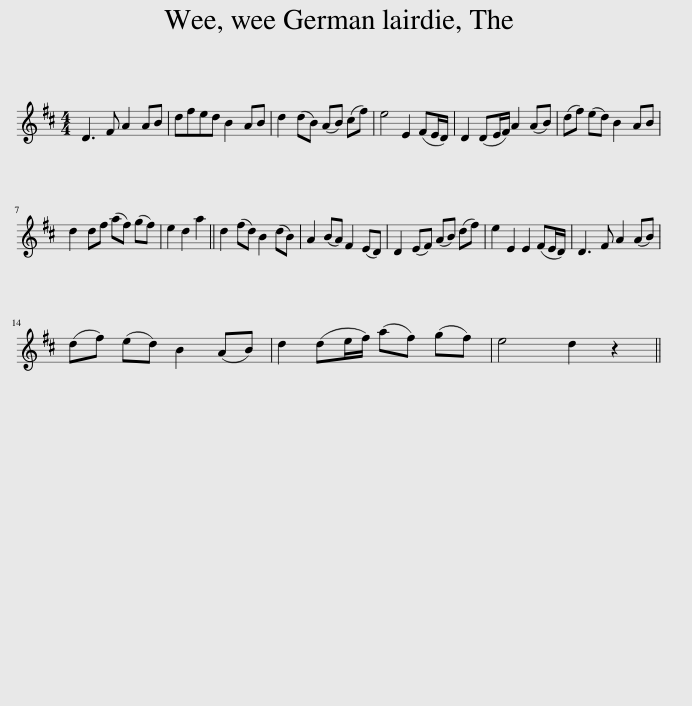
X:1
L:1/8
M:4/4
I:linebreak $
K:D
V:1 treble
V:1
 D3 F A2 AB | dfed B2 AB | d2 (dB) (AB) (cf) | e4 E2 (FE/D/) | D2 (DE/F/) A2 (AB) | %5
 (df) (ed) B2 AB |$ d2 df (af) (gf) | e2 d2 a2 || d2 (fd) B2 (dB) | A2 (BA) F2 (ED) | %10
 D2 (EF) (AB) (df) | e2 E2 E2 (FE/D/) | D3 F A2 (AB) |$ (df) (ed) B2 (AB) | d2 (de/f/) (af) (gf) | %15
 e4 d2 z2 || %16
